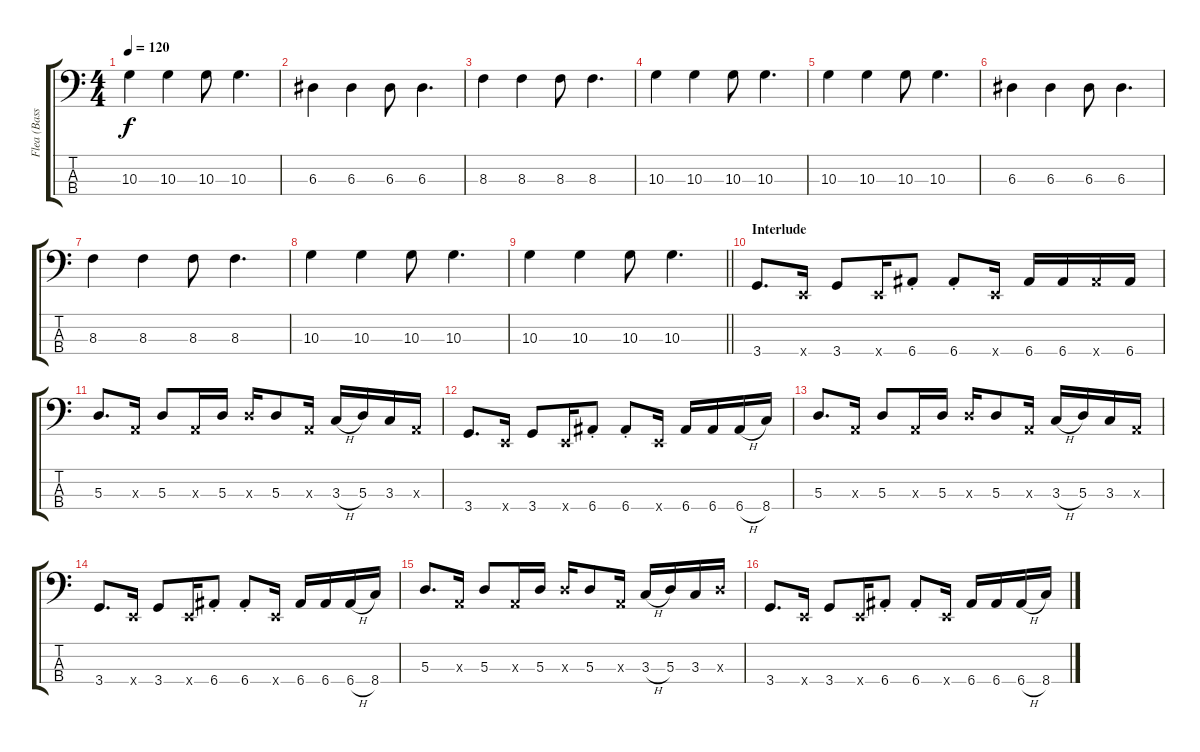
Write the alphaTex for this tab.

\track ("Flea (Bass)" "Flea (Bass") {instrument electricbassfinger}
\staff {score tabs}
\tuning (G2 D2 A1 E1) {hide}
\ts (4 4)
\tempo 120
\clef f4
\ks c
10.3.4{dy f} 10.3.4 10.3.8 10.3.4{d} |
6.3.4 6.3.4 6.3.8 6.3.4{d} |
8.3.4 8.3.4 8.3.8 8.3.4{d} |
10.3.4 10.3.4 10.3.8 10.3.4{d} |
10.3.4 10.3.4 10.3.8 10.3.4{d} |
6.3.4 6.3.4 6.3.8 6.3.4{d} |
8.3.4 8.3.4 8.3.8 8.3.4{d} |
10.3.4 10.3.4 10.3.8 10.3.4{d} |
\barLineRight lightlight
10.3.4 10.3.4 10.3.8 10.3.4{d} |
\section ("" "Interlude")
3.4.8{d} 0.4{x}.16 3.4.8 0.4{x}.16 6.4{st}.8 6.4{st}.8 0.4{x}.16 6.4.16 6.4.16 6.4{x}.16 6.4.16 |
5.3.8{d} 0.3{x}.16 5.3.8 0.3{x}.16 5.3.16 5.3{x}.16 5.3.8 0.3{x}.16 3.3{h}.16 5.3.16 3.3.16 0.3{x}.16 |
3.4.8{d} 0.4{x}.16 3.4.8 0.4{x}.16 6.4{st}.8 6.4{st}.8 0.4{x}.16 6.4.16 6.4.16 6.4{h}.16 8.4.16 |
5.3.8{d} 0.3{x}.16 5.3.8 0.3{x}.16 5.3.16 5.3{x}.16 5.3.8 0.3{x}.16 3.3{h}.16 5.3.16 3.3.16 0.3{x}.16 |
3.4.8{d} 0.4{x}.16 3.4.8 0.4{x}.16 6.4{st}.8 6.4{st}.8 0.4{x}.16 6.4.16 6.4.16 6.4{h}.16 8.4.16 |
5.3.8{d} 0.3{x}.16 5.3.8 0.3{x}.16 5.3.16 5.3{x}.16 5.3.8 0.3{x}.16 3.3{h}.16 5.3.16 3.3.16 5.3{x}.16 |
3.4.8{d} 0.4{x}.16 3.4.8 0.4{x}.16 6.4{st}.8 6.4{st}.8 0.4{x}.16 6.4.16 6.4.16 6.4{h}.16 8.4.16
